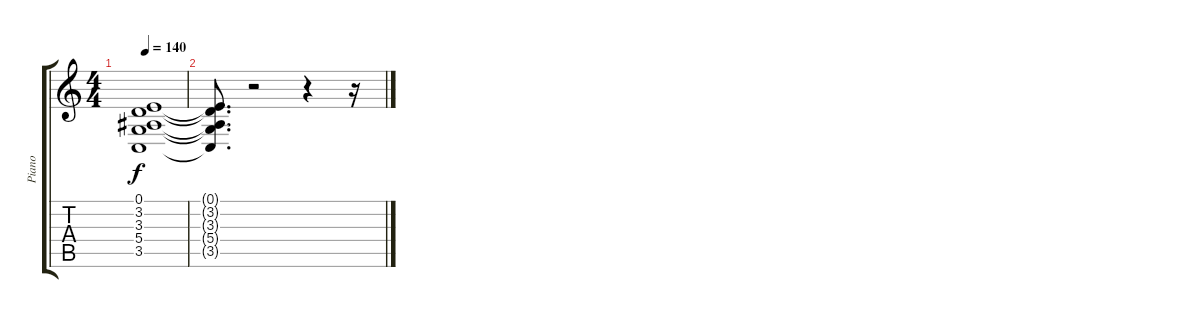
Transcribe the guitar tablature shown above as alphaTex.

\track ("Piano" "Piano") {instrument acousticgrandpiano}
\staff {score tabs}
\tuning (E4 B3 G3 D3 A2 E2) {hide}
\ts (4 4)
\tempo 140
\clef g2
\ks c
(0.1{t} 3.2{t} 3.3{t} 5.4{t} 3.5{t}).1{dy f} |
(0.1{t} 3.2{t} 3.3{t} 5.4{t} 3.5{t}).8{d} r.2 r.4 r.16
